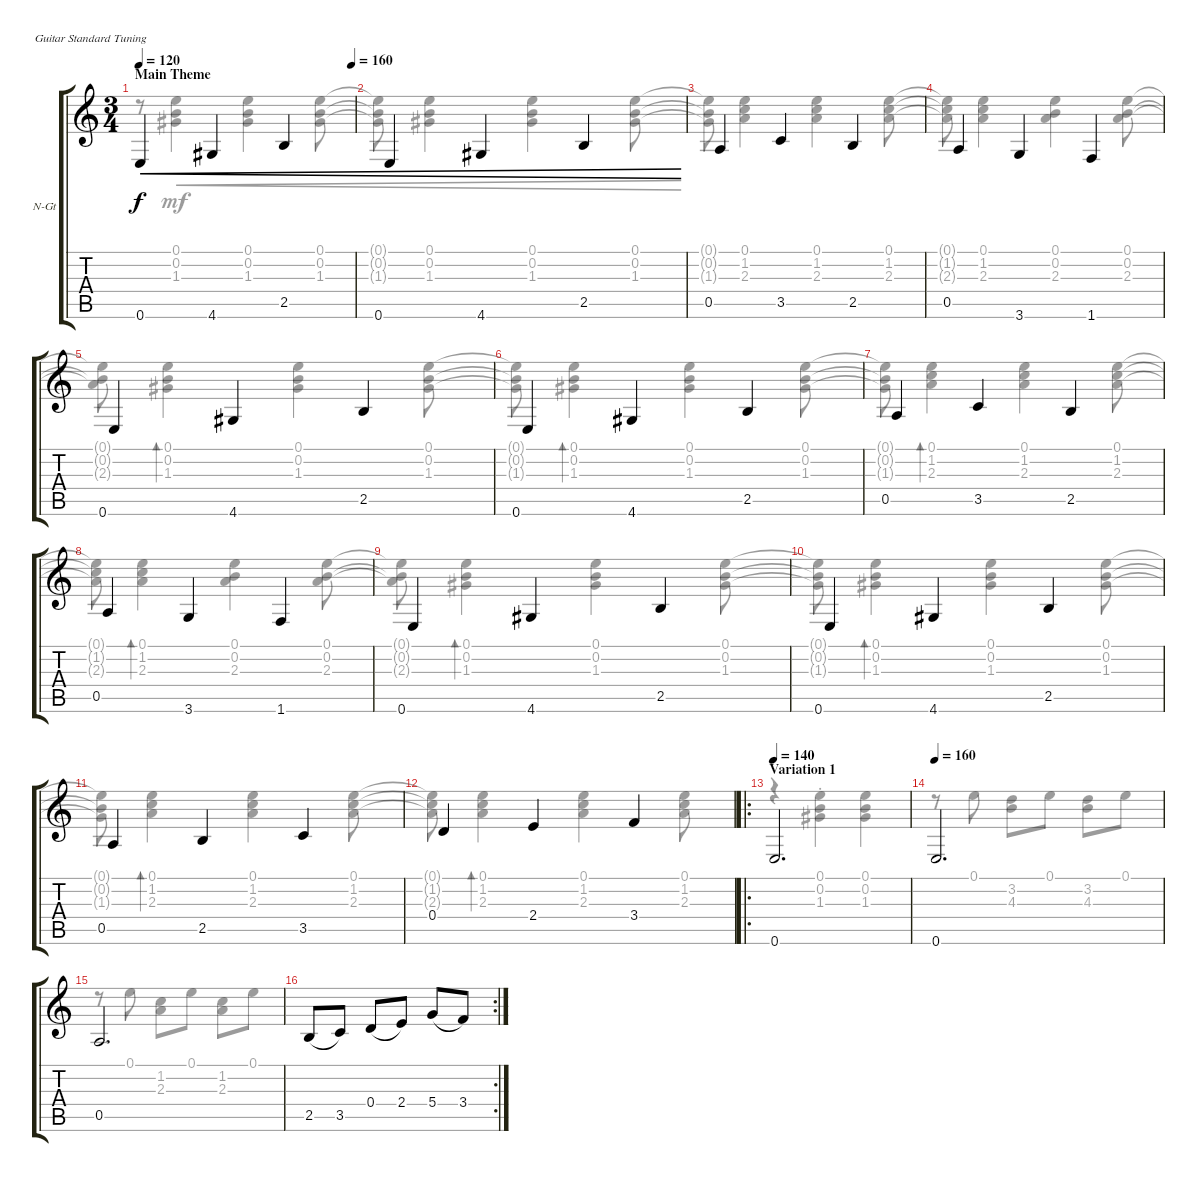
\defaultSystemsLayout 4
\bracketExtendMode groupsimilarinstruments
\firstSystemTrackNameOrientation horizontal
\otherSystemsTrackNameOrientation horizontal
\track ("Nylon Guitar" "N-Gt") {instrument acousticguitarnylon}
\staff {score tabs}
\tuning (E4 B3 G3 D3 A2 E2)
\voice
\ts (3 4)
\section ("" "Main Theme")
\tempo 120
\tempo (160 0.9875)
\clef g2
\ks c
0.6.4{lyrics (0 "") lyrics (1 "") lyrics (2 "") lyrics (3 "") lyrics (4 "") cre dy f instrument acousticguitarnylon} 4.6.4{cre} 2.5.4{cre} |
0.6.4{cre} 4.6.4{cre} 2.5.4{cre} |
0.5.4 3.5.4 2.5.4 |
0.5.4 3.6.4 1.6.4 |
0.6.4 4.6.4 2.5.4 |
0.6.4 4.6.4 2.5.4 |
0.5.4 3.5.4 2.5.4 |
0.5.4 3.6.4 1.6.4 |
0.6.4 4.6.4 2.5.4 |
0.6.4 4.6.4 2.5.4 |
0.5.4 2.5.4 3.5.4 |
0.4.4 2.4.4 3.4.4 |
\ro
\section ("" "Variation 1")
\tempo 140
0.6.2{d} |
\tempo 160
0.6.2{d} |
0.5.2{d} |
\rc 2
2.5.8{legatoorigin} 3.5.8 0.4.8{legatoorigin} 2.4.8 5.4.8{legatoorigin} 3.4.8
\voice
\clef g2
\ottava regular
\simile none
\ks c
r.8{dy mf} (1.3 0.2 0.1).4{cre} (1.3 0.2 0.1).4{cre} (1.3 0.2 0.1).8{cre} |
(1.3{t} 0.2{t} 0.1{t}).8{cre} (1.3 0.2 0.1).4{cre} (1.3 0.2 0.1).4{cre} (1.3 0.2 0.1).8{cre} |
(1.3{t} 0.2{t} 0.1{t}).8 (2.3 1.2 0.1).4 (2.3 1.2 0.1).4 (2.3 1.2 0.1).8 |
(2.3{t} 1.2{t} 0.1{t}).8 (2.3 1.2 0.1).4 (2.3 0.2 0.1).4 (2.3 0.2 0.1).8 |
(0.1{t} 0.2{t} 2.3{t}).8 (1.3 0.2 0.1).4{bd 123} (1.3 0.2 0.1).4 (1.3 0.2 0.1).8 |
(1.3{t} 0.2{t} 0.1{t}).8 (1.3 0.2 0.1).4{bd 123} (1.3 0.2 0.1).4 (1.3 0.2 0.1).8 |
(1.3{t} 0.2{t} 0.1{t}).8 (2.3 1.2 0.1).4{bd 121} (2.3 1.2 0.1).4 (2.3 1.2 0.1).8 |
(2.3{t} 1.2{t} 0.1{t}).8 (2.3 1.2 0.1).4{bd 120} (2.3 0.2 0.1).4 (2.3 0.2 0.1).8 |
(0.1{t} 0.2{t} 2.3{t}).8 (1.3 0.2 0.1).4{bd 123} (1.3 0.2 0.1).4 (1.3 0.2 0.1).8 |
(1.3{t} 0.2{t} 0.1{t}).8 (1.3 0.2 0.1).4{bd 123} (1.3 0.2 0.1).4 (1.3 0.2 0.1).8 |
(1.3{t} 0.2{t} 0.1{t}).8 (2.3 1.2 0.1).4{bd 123} (2.3 1.2 0.1).4 (2.3 1.2 0.1).8 |
(2.3{t} 1.2{t} 0.1{t}).8 (2.3 1.2 0.1).4{bd 123} (2.3 1.2 0.1).4 (2.3 1.2 0.1).8 |
r.4 (1.3{st} 0.2{st} 0.1{st}).4 (0.2 1.3 0.1).4 |
r.8 0.1.8 (3.2 4.3).8 0.1.8 (3.2 4.3).8 0.1.8 |
r.8 0.1.8 (1.2 2.3).8 0.1.8 (1.2 2.3).8 0.1.8 |
